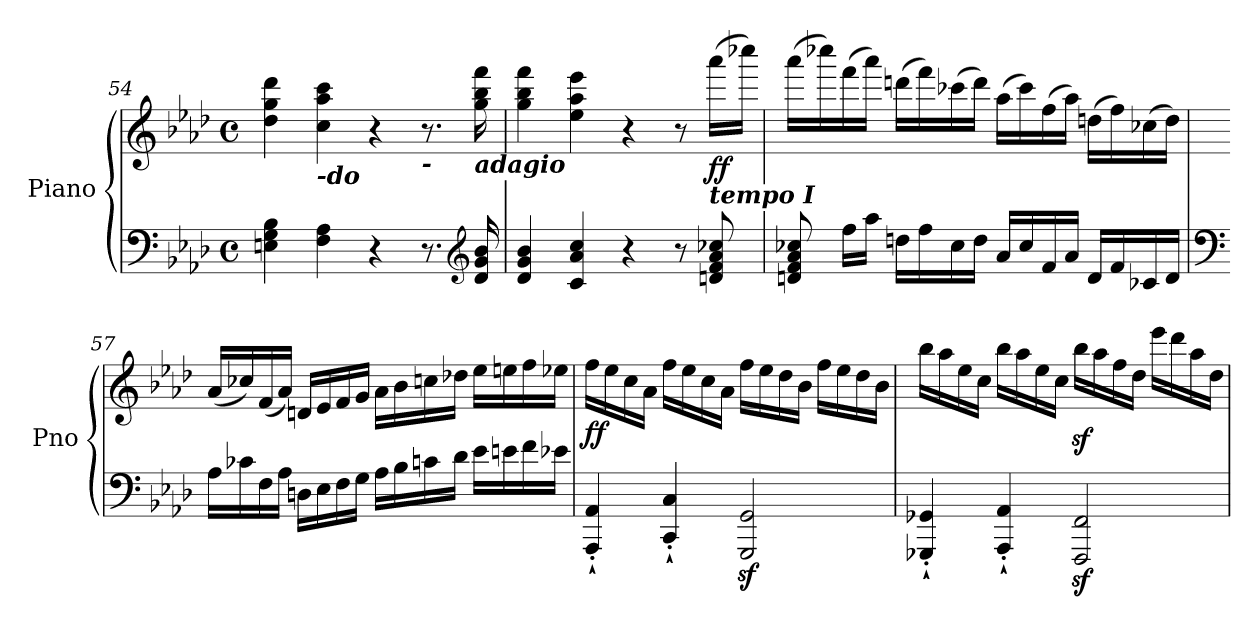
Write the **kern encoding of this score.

**kern	**kern	**dynam
*part1	*part1	*part1
*staff2	*staff1	*staff1/2
*I"Piano	*	*
*I'Pno	*	*
*clefF4	*clefG2	*
*k[b-e-a-d-]	*k[b-e-a-d-]	*
*M4/4	*M4/4	*
*met(c)	*met(c)	*
=54	=54	=54
4En\ 4G\ 4B-\	4dd-\ 4gg\ 4ddd-\	.
!	!LO:TX:b:Bi:t=-do	!
4F\ 4A-\	4cc\ 4aa-\ 4ccc\	.
4r	4r	.
!	!LO:TX:b:Bi:t=-	!
8.r	8.r	.
*clefG2	*	*
!	!LO:TX:b:Bi:t=adagio	!
16d-/ 16g/ 16b-/	16gg\ 16bb-\ 16fff\	.
=55	=55	=55
4d-/ 4g/ 4b-/	4gg\ 4bb-\ 4fff\	.
4c/ 4a-/ 4cc/	4ee-\ 4aa-\ 4eee-\	.
4r	4r	.
8r	8r	.
!	!LO:TX:b:Bi:t=tempo I	!
!	!	!LO:DY:b
8dn/ 8f/ 8a-/ 8cc-X/	(16aaa-\LL	ff
.	16cccc-X\JJ)	.
!!LO:LB:g=z
=56	=56	=56
8dn/ 8f/ 8a-/ 8cc-X/	(16aaa-\LL	.
.	16cccc-X\)	.
16ff\LL	(16fff\	.
16aa-\JJ	16aaa-\JJ)	.
16ddn\LL	(16dddn\LL	.
16ff\	16fff\)	.
16cc-\	(16ccc-X\	.
16dd\JJ	16ddd\JJ)	.
16a-/LL	(16aa-\LL	.
16cc-/	16ccc-\)	.
16f/	(16ff\	.
16a-/JJ	16aa-\JJ)	.
16d/LL	(16ddn\LL	.
16f/	16ff\)	.
16c-X/	(16cc-X\	.
16d/JJ	16dd\JJ)	.
!!LO:LB:g=z
=57	=57	=57
*clefF4	*	*
16A-\LL	(16a-/LL	.
16c-X\	16cc-X/)	.
16F\	(16f/	.
16A-\JJ	16a-/JJ)	.
!	!	!LO:DY:b
!	!	!LO:DY:n=1:b
!	!	!LO:DY:n=2:a
16Dn\LL	16dn/LL	p other-dynamics other-dynamics
16E-\	16e-/	.
16F\	16f/	.
16G\JJ	16g/JJ	.
16A-\LL	16a-\LL	.
16B-\	16b-\	.
16cn\	16ccn\	.
16d-\JJ	16dd-X\JJ	.
16e-\LL	16ee-\LL	.
16en\	16een\	.
16f\	16ff\	.
16e-X\JJ	16ee-X\JJ	.
=58	=58	=58
!	!	!LO:DY:b
4AAA-/'` 4AA-/'`	16ff\LL	ff
.	16ee-\	.
.	16cc\	.
.	16a-\JJ	.
4CC/'` 4C/'`	16ff\LL	.
.	16ee-\	.
.	16cc\	.
.	16a-\JJ	.
2GGG/z< 2GG/z<	16ff\LL	.
.	16ee-\	.
.	16dd-\	.
.	16b-\JJ	.
.	16ff\LL	.
.	16ee-\	.
.	16dd-\	.
.	16b-\JJ	.
!!LO:LB:g=z
=59	=59	=59
4GGG-X/'` 4GG-X/'`	16bb-\LL	.
.	16aa-\	.
.	16ee-\	.
.	16cc\JJ	.
4AAA-/'` 4AA-/'`	16bb-\LL	.
.	16aa-\	.
.	16ee-\	.
.	16cc\JJ	.
2FFF/z< 2FF/z<	16bb-z<\LL	.
.	16aa-\	.
.	16ff\	.
.	16dd-\JJ	.
.	16eee-\LL	.
.	16ddd-\	.
.	16aa-\	.
.	16dd-\JJ	.
=	=	=
*-	*-	*-
